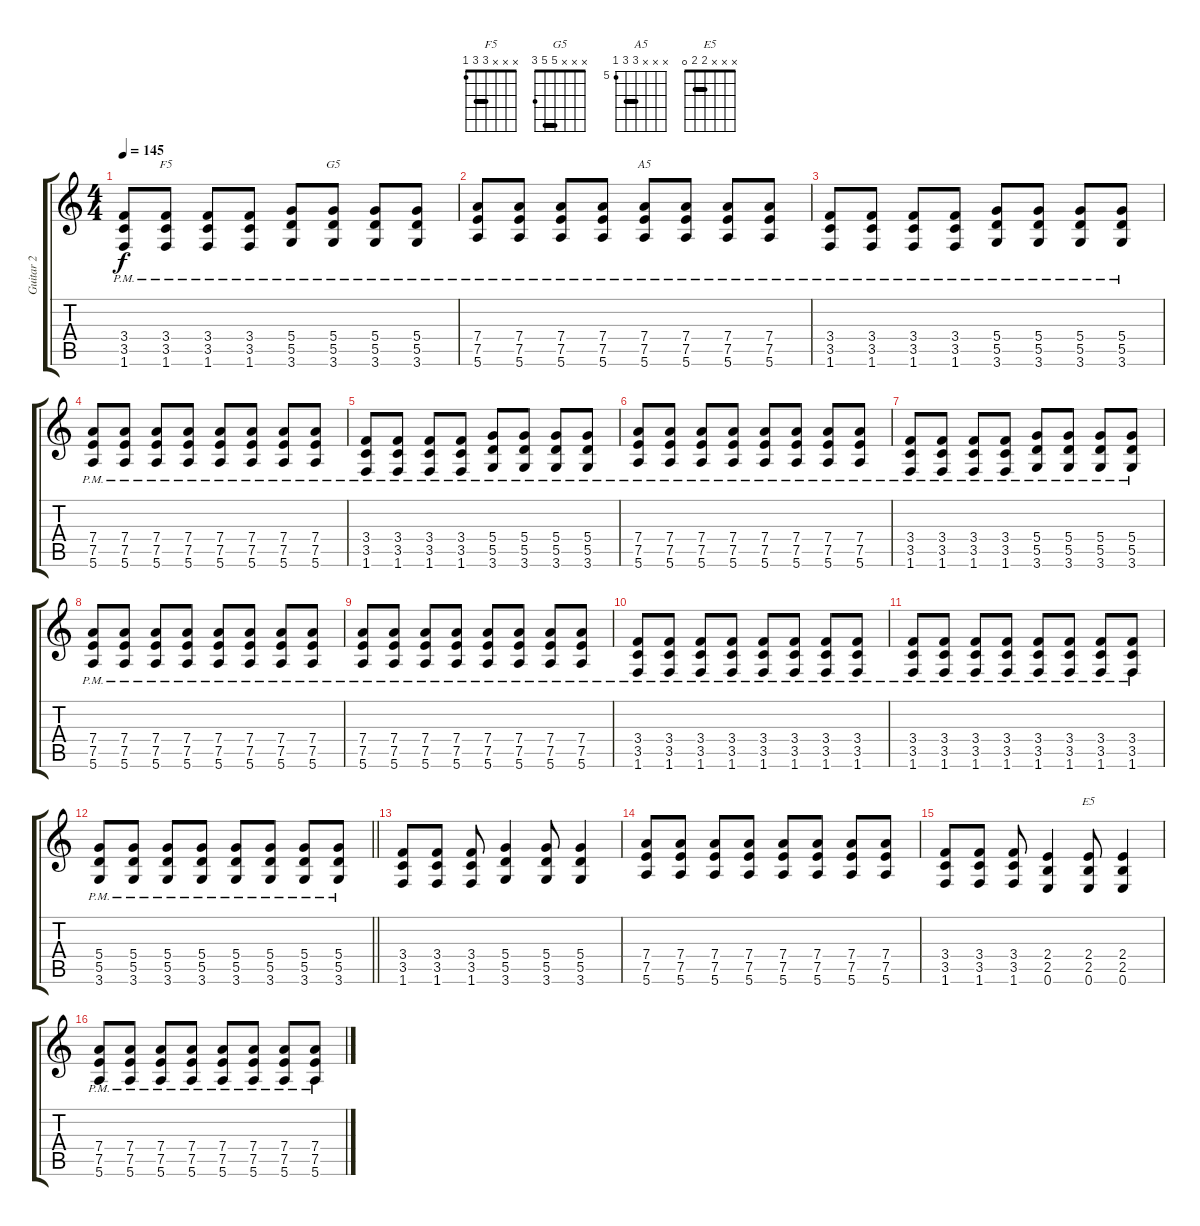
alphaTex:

\track ("Guitar 2" "Guitar 2") {instrument distortionguitar}
\staff {score tabs}
\tuning (E4 B3 G3 D3 A2 E2) {hide}
\chord ("F5" x x x 3 3 1) {barre 3}
\chord ("G5" x x x 5 5 3) {barre 5}
\chord ("A5" x x x 7 7 5) {firstfret 5 barre 7}
\chord ("E5" x x x 2 2 0) {barre 2}
\ts (4 4)
\tempo 145
\clef g2
\ks c
(3.4 3.5{pm} 1.6{pm}).8{dy f} (3.4 3.5{pm} 1.6{pm}).8{ch "F5"} (3.4 3.5{pm} 1.6{pm}).8 (3.4 3.5{pm} 1.6{pm}).8 (5.4 5.5{pm} 3.6{pm}).8 (5.4 5.5{pm} 3.6{pm}).8{ch "G5"} (5.4 5.5{pm} 3.6{pm}).8 (5.4 5.5{pm} 3.6{pm}).8 |
(7.4 7.5{pm} 5.6{pm}).8 (7.4 7.5{pm} 5.6{pm}).8 (7.4 7.5{pm} 5.6{pm}).8 (7.4 7.5{pm} 5.6{pm}).8 (7.4 7.5{pm} 5.6{pm}).8{ch "A5"} (7.4 7.5{pm} 5.6{pm}).8 (7.4 7.5{pm} 5.6{pm}).8 (7.4 7.5{pm} 5.6{pm}).8 |
(3.4 3.5{pm} 1.6{pm}).8 (3.4 3.5{pm} 1.6{pm}).8 (3.4 3.5{pm} 1.6{pm}).8 (3.4 3.5{pm} 1.6{pm}).8 (5.4 5.5{pm} 3.6{pm}).8 (5.4 5.5{pm} 3.6{pm}).8 (5.4 5.5{pm} 3.6{pm}).8 (5.4 5.5{pm} 3.6{pm}).8 |
(7.4 7.5{pm} 5.6{pm}).8 (7.4 7.5{pm} 5.6{pm}).8 (7.4 7.5{pm} 5.6{pm}).8 (7.4 7.5{pm} 5.6{pm}).8 (7.4 7.5{pm} 5.6{pm}).8 (7.4 7.5{pm} 5.6{pm}).8 (7.4 7.5{pm} 5.6{pm}).8 (7.4 7.5{pm} 5.6{pm}).8 |
(3.4 3.5{pm} 1.6{pm}).8 (3.4 3.5{pm} 1.6{pm}).8 (3.4 3.5{pm} 1.6{pm}).8 (3.4 3.5{pm} 1.6{pm}).8 (5.4 5.5{pm} 3.6{pm}).8 (5.4 5.5{pm} 3.6{pm}).8 (5.4 5.5{pm} 3.6{pm}).8 (5.4 5.5{pm} 3.6{pm}).8 |
(7.4 7.5{pm} 5.6{pm}).8 (7.4 7.5{pm} 5.6{pm}).8 (7.4 7.5{pm} 5.6{pm}).8 (7.4 7.5{pm} 5.6{pm}).8 (7.4 7.5{pm} 5.6{pm}).8 (7.4 7.5{pm} 5.6{pm}).8 (7.4 7.5{pm} 5.6{pm}).8 (7.4 7.5{pm} 5.6{pm}).8 |
(3.4 3.5{pm} 1.6{pm}).8 (3.4 3.5{pm} 1.6{pm}).8 (3.4 3.5{pm} 1.6{pm}).8 (3.4 3.5{pm} 1.6{pm}).8 (5.4 5.5{pm} 3.6{pm}).8 (5.4 5.5{pm} 3.6{pm}).8 (5.4 5.5{pm} 3.6{pm}).8 (5.4 5.5{pm} 3.6{pm}).8 |
(7.4 7.5{pm} 5.6{pm}).8 (7.4 7.5{pm} 5.6{pm}).8 (7.4 7.5{pm} 5.6{pm}).8 (7.4 7.5{pm} 5.6{pm}).8 (7.4 7.5{pm} 5.6{pm}).8 (7.4 7.5{pm} 5.6{pm}).8 (7.4 7.5{pm} 5.6{pm}).8 (7.4 7.5{pm} 5.6{pm}).8 |
(7.4 7.5{pm} 5.6{pm}).8 (7.4 7.5{pm} 5.6{pm}).8 (7.4 7.5{pm} 5.6{pm}).8 (7.4 7.5{pm} 5.6{pm}).8 (7.4 7.5{pm} 5.6{pm}).8 (7.4 7.5{pm} 5.6{pm}).8 (7.4 7.5{pm} 5.6{pm}).8 (7.4 7.5{pm} 5.6{pm}).8 |
(3.4 3.5{pm} 1.6{pm}).8 (3.4 3.5{pm} 1.6{pm}).8 (3.4 3.5{pm} 1.6{pm}).8 (3.4 3.5{pm} 1.6{pm}).8 (3.4 3.5{pm} 1.6{pm}).8 (3.4 3.5{pm} 1.6{pm}).8 (3.4 3.5{pm} 1.6{pm}).8 (3.4 3.5{pm} 1.6{pm}).8 |
(3.4 3.5{pm} 1.6{pm}).8 (3.4 3.5{pm} 1.6{pm}).8 (3.4 3.5{pm} 1.6{pm}).8 (3.4 3.5{pm} 1.6{pm}).8 (3.4 3.5{pm} 1.6{pm}).8 (3.4 3.5{pm} 1.6{pm}).8 (3.4 3.5{pm} 1.6{pm}).8 (3.4 3.5{pm} 1.6{pm}).8 |
\barLineRight lightlight
(5.4 5.5{pm} 3.6{pm}).8 (5.4 5.5{pm} 3.6{pm}).8 (5.4 5.5{pm} 3.6{pm}).8 (5.4 5.5{pm} 3.6{pm}).8 (5.4 5.5{pm} 3.6{pm}).8 (5.4 5.5{pm} 3.6{pm}).8 (5.4 5.5{pm} 3.6{pm}).8 (5.4 5.5{pm} 3.6{pm}).8 |
\section ("" "")
(3.4 3.5 1.6).8 (3.4 3.5 1.6).8 (3.4 3.5 1.6).8 (5.4 5.5 3.6).4 (5.4 5.5 3.6).8 (5.4 5.5 3.6).4 |
(7.4 7.5 5.6).8 (7.4 7.5 5.6).8 (7.4 7.5 5.6).8 (7.4 7.5 5.6).8 (7.4 7.5 5.6).8 (7.4 7.5 5.6).8 (7.4 7.5 5.6).8 (7.4 7.5 5.6).8 |
(3.4 3.5 1.6).8 (3.4 3.5 1.6).8 (3.4 3.5 1.6).8 (2.4 2.5 0.6).4 (2.4 2.5 0.6).8{ch "E5"} (2.4 2.5 0.6).4 |
(7.4 7.5{pm} 5.6{pm}).8 (7.4 7.5{pm} 5.6{pm}).8 (7.4 7.5{pm} 5.6{pm}).8 (7.4 7.5{pm} 5.6{pm}).8 (7.4 7.5{pm} 5.6{pm}).8 (7.4 7.5{pm} 5.6{pm}).8 (7.4 7.5{pm} 5.6{pm}).8 (7.4 7.5{pm} 5.6{pm}).8
